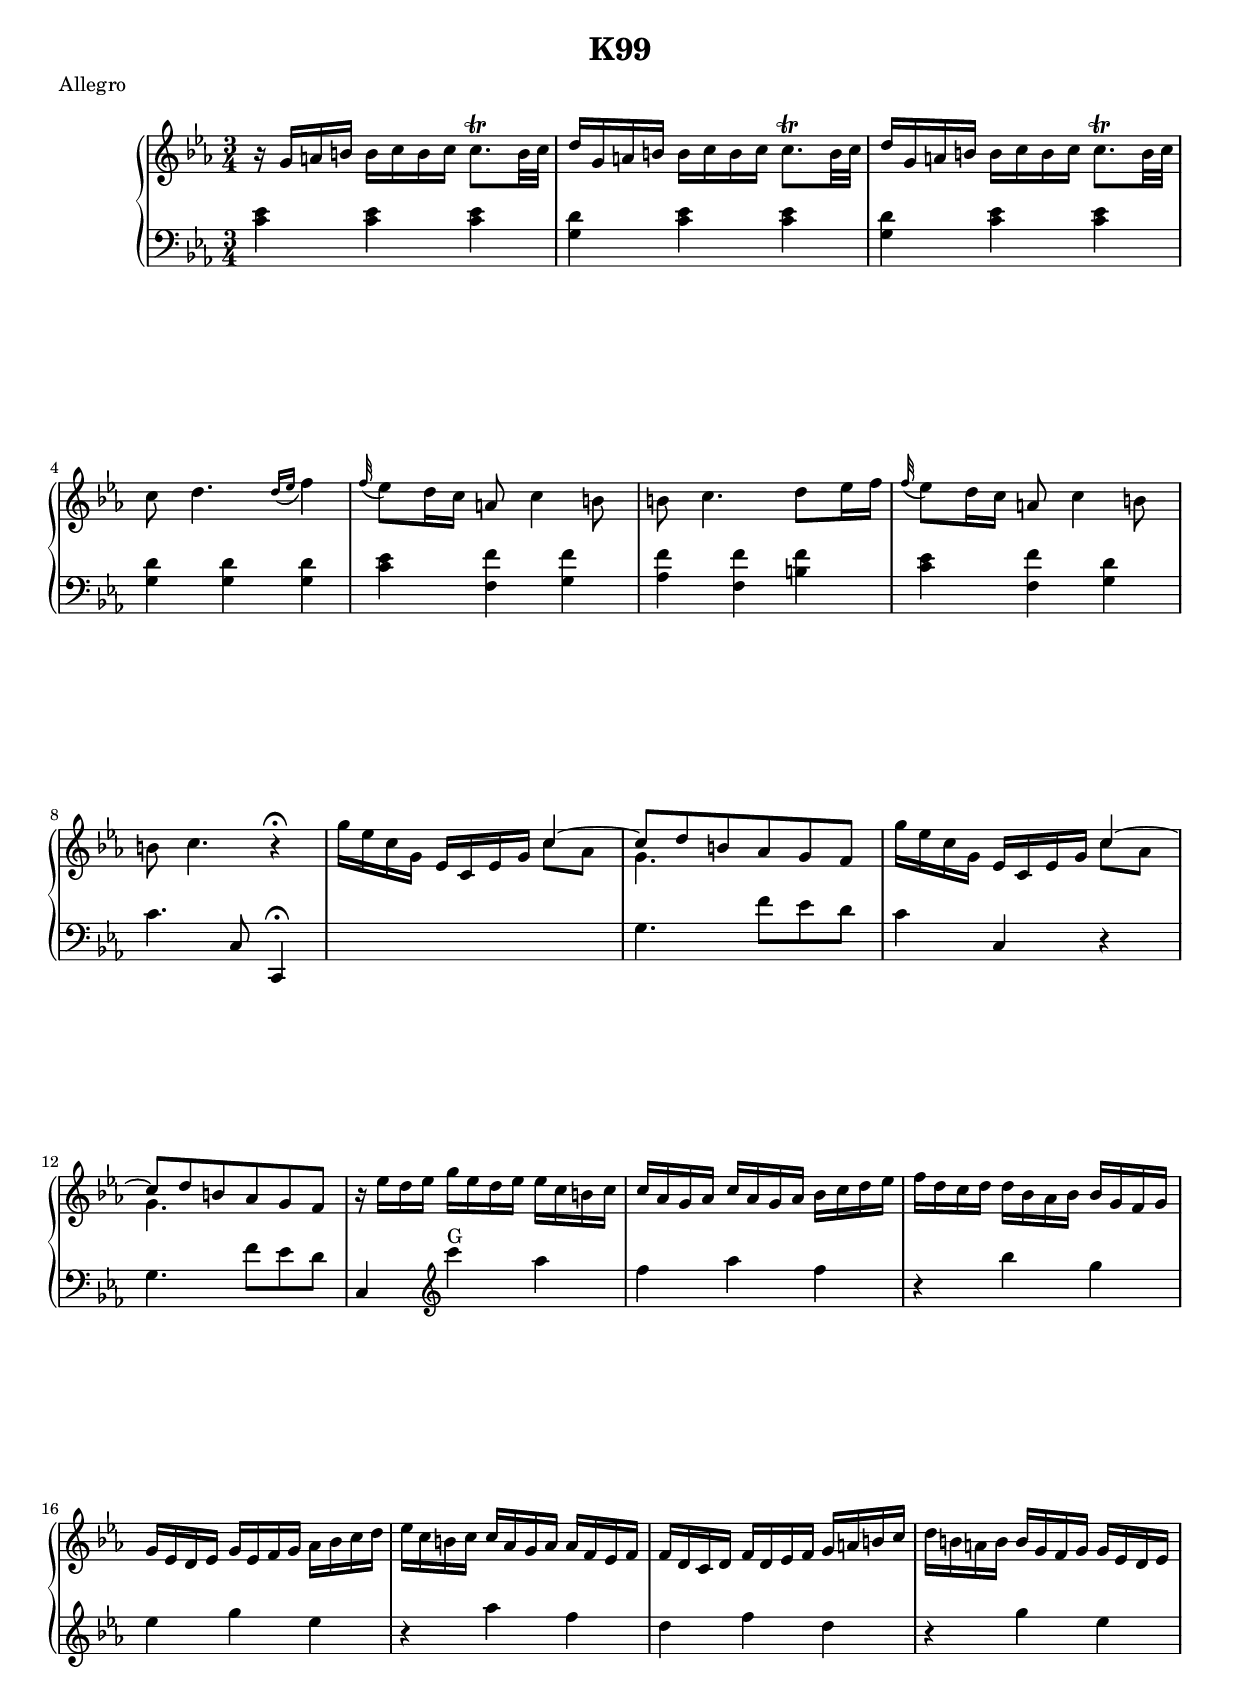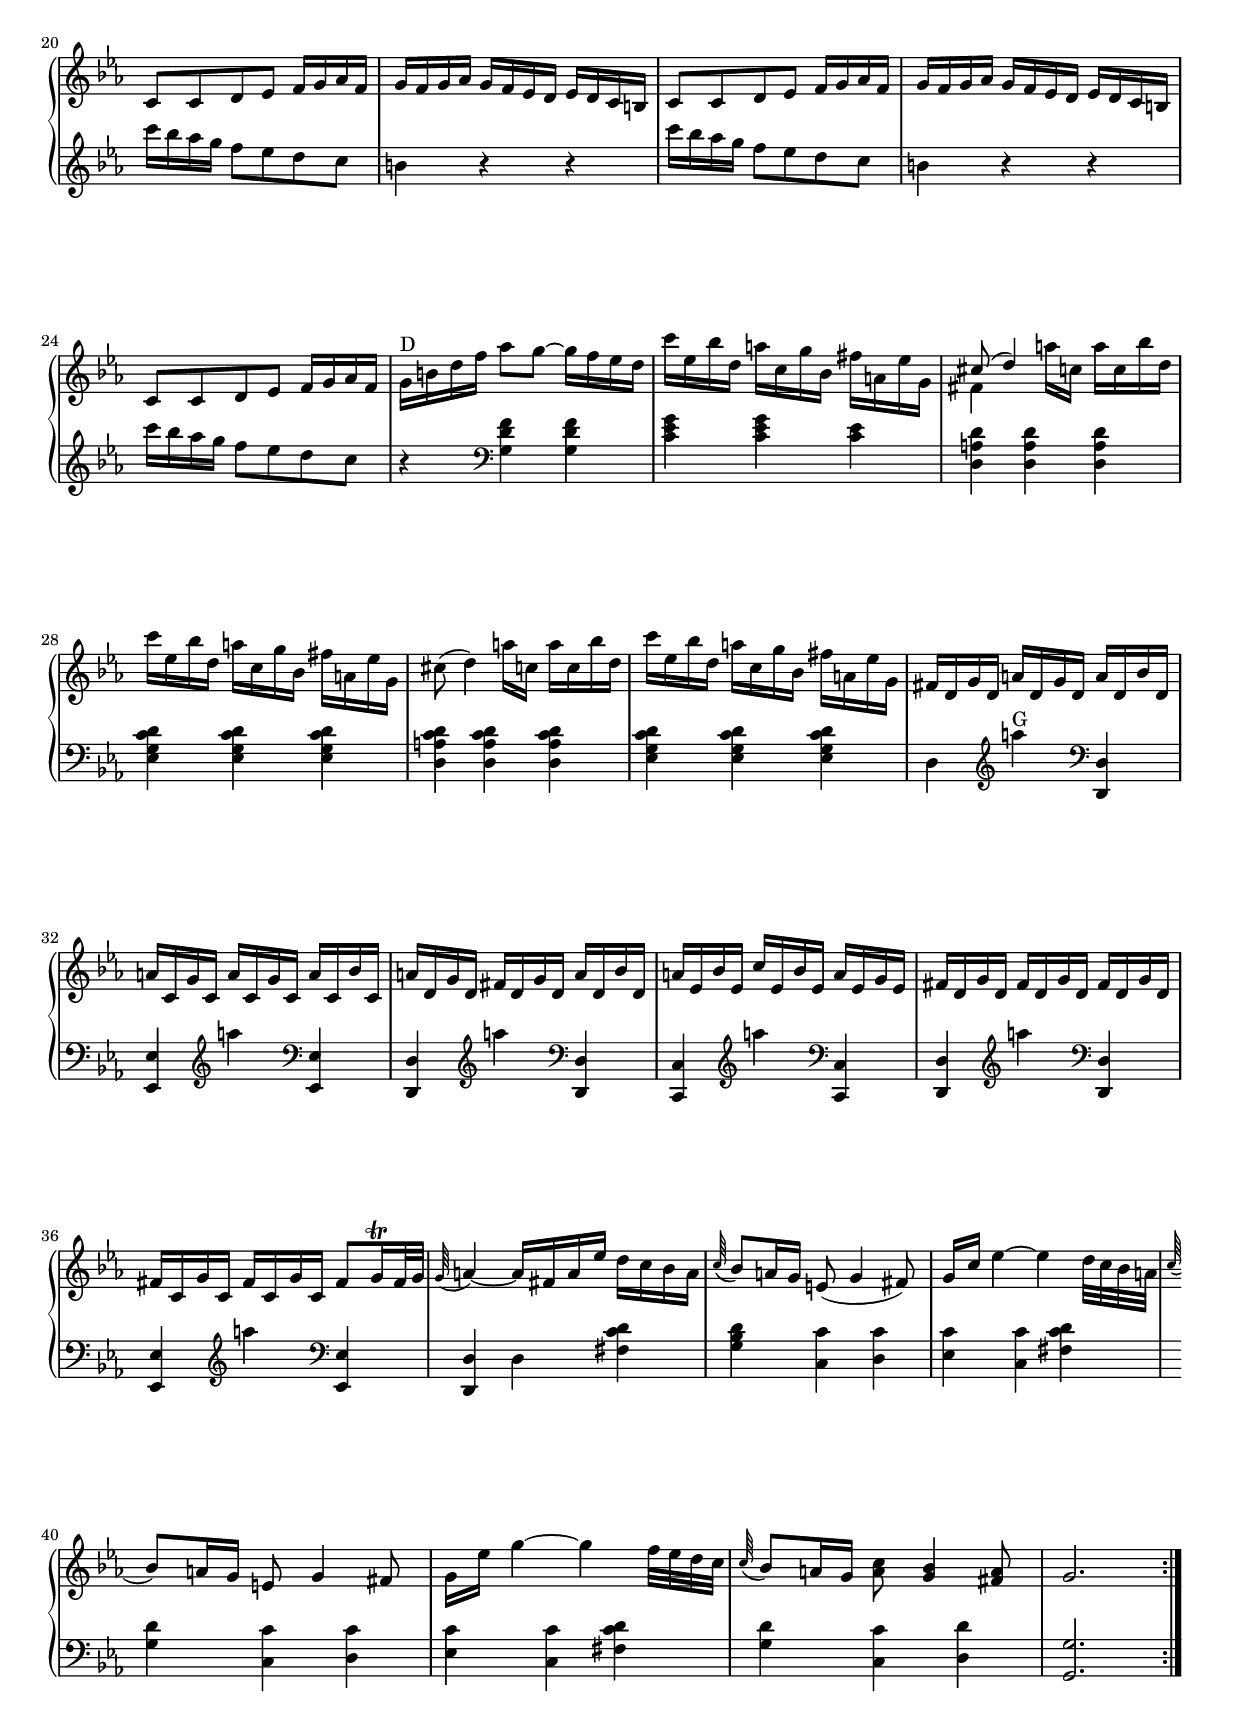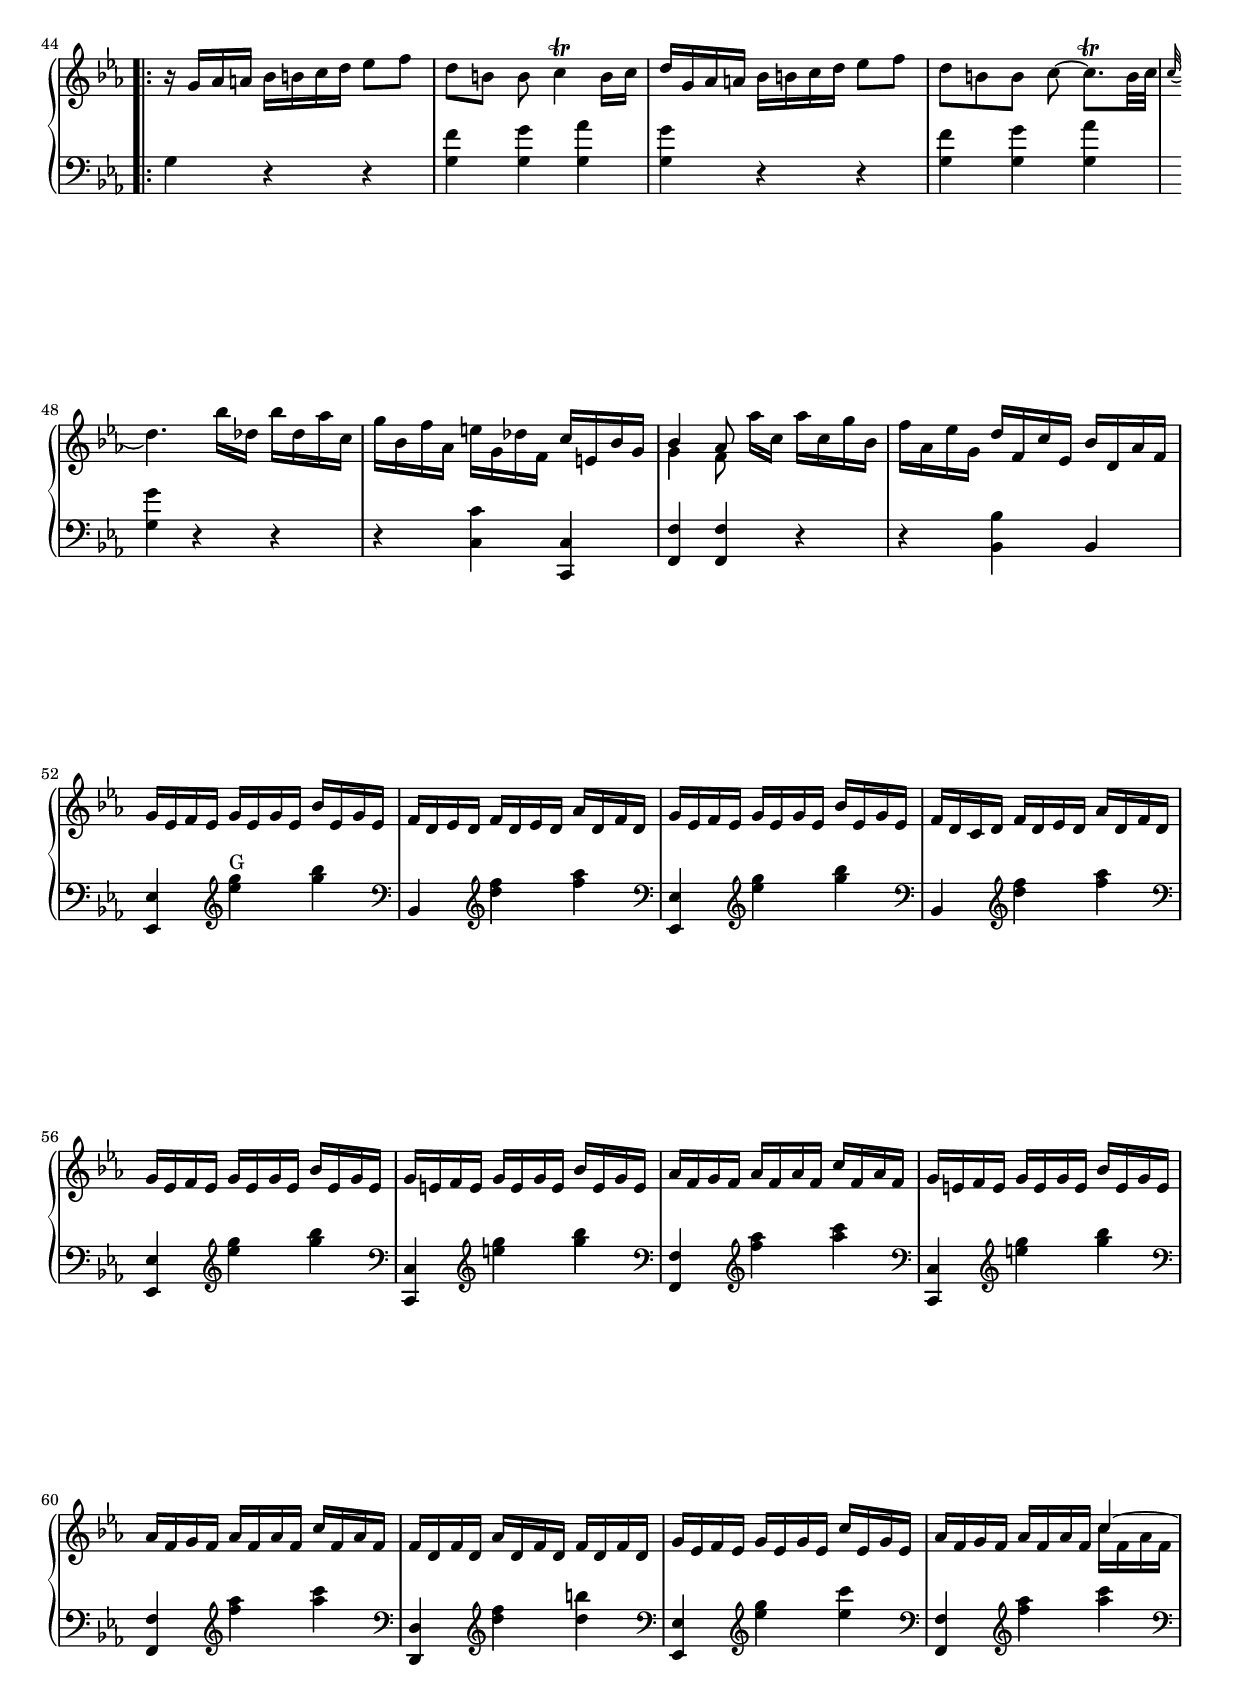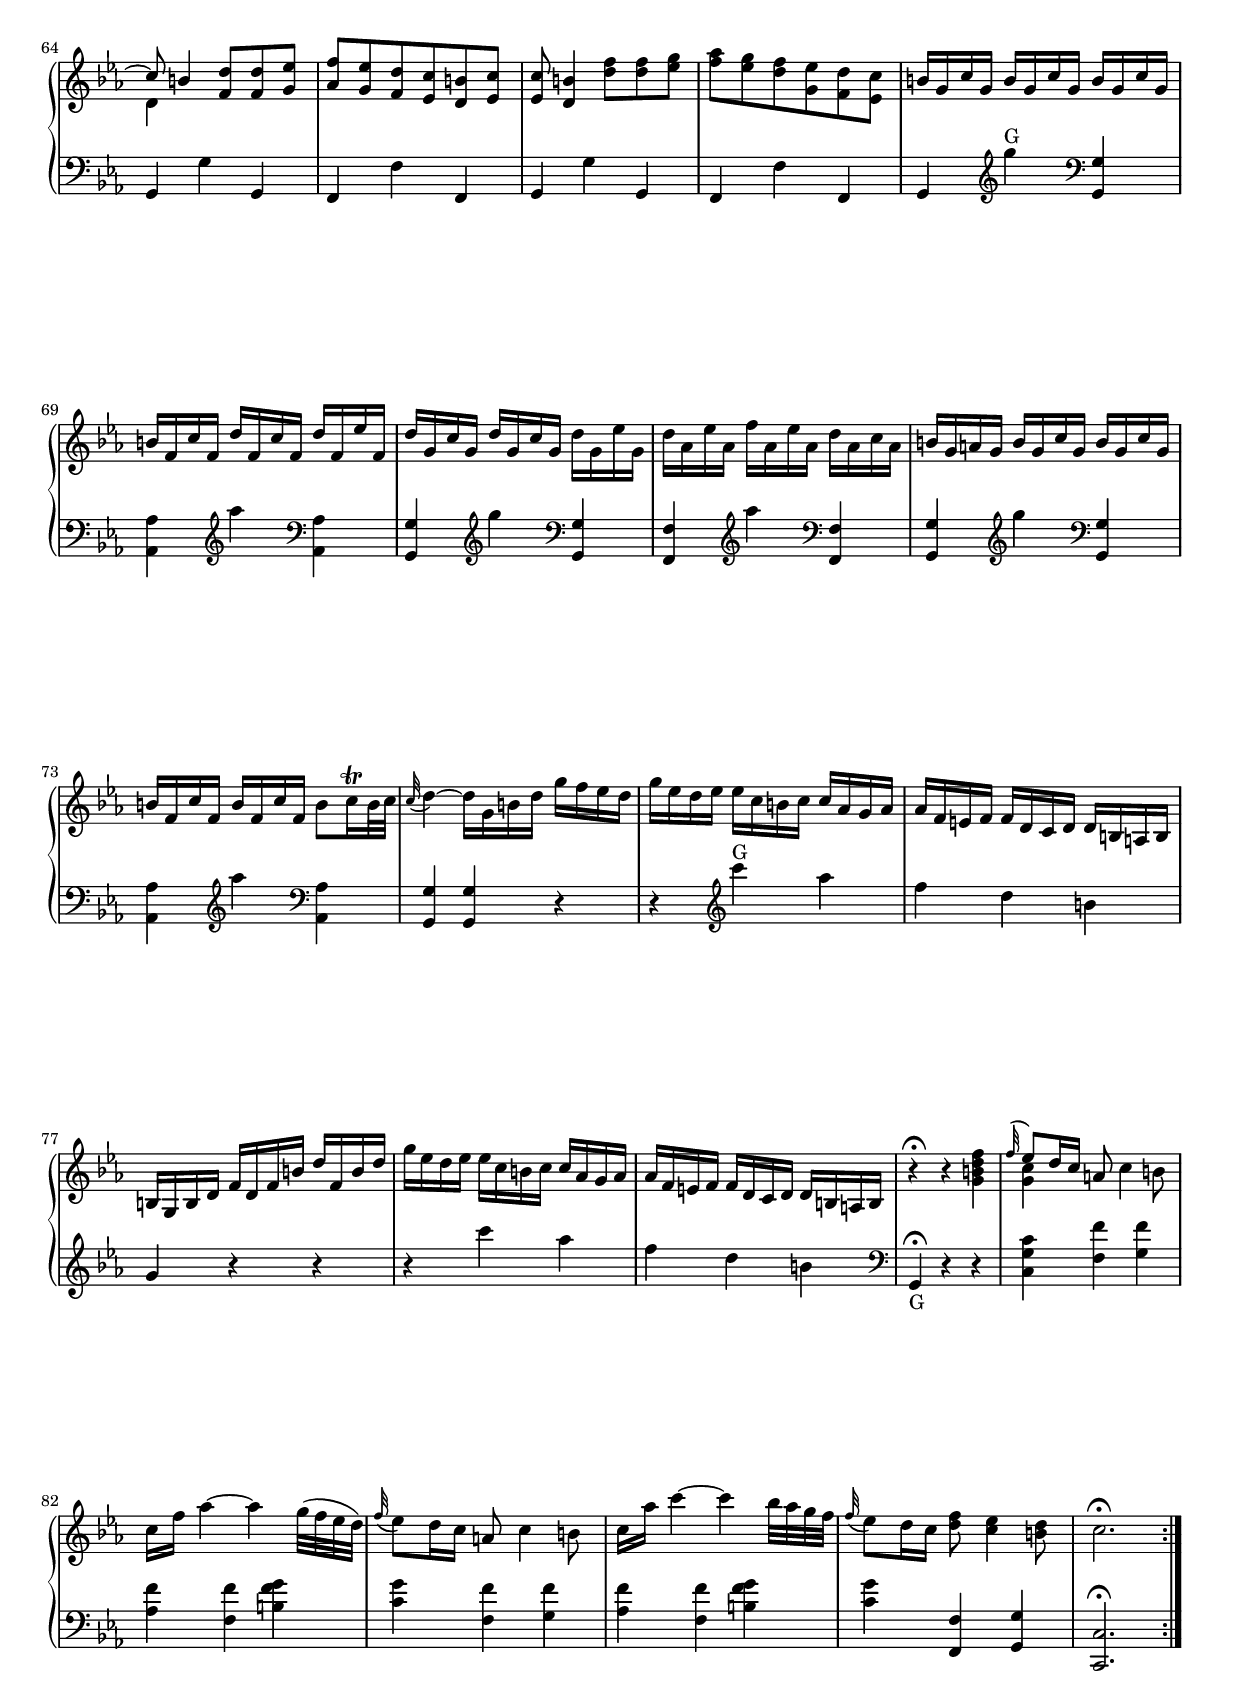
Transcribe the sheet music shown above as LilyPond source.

\version "2.18.2"
\version "2.18.2"

su = \stemUp
sd = \stemDown
sn = \stemNeutral
tu = \tieUp
td = \tieDown
tn = \tieNeutral
cstr = \change Staff = "right"
cstl = \change Staff = "left"

global = {
  \key c \minor
  \time 3/4
}

right = \relative c'' {
  \global
 
  \repeat volta 2 {
    r16 g a b b c b c c8.-\trill b32 c
    \repeat unfold 2 {
      d16 g, a b b c b c c8.-\trill b32 c }
    
    c8 d4. \acciaccatura {d16 ees} f4
    \appoggiatura f32 ees8 d16 c a8 c4 b8
    b c4. d8 ees16 f
    \appoggiatura f32 ees8 d16 c a8 c4 b8
    
    b c4. r4-\fermata
    \repeat unfold 2 {
      g'16 ees c g ees c ees g
      << { c4 ~ c8 d b aes g f } \\ { c'8 aes g4. } >>
    }
    
    r16 ees' d ees g ees d ees ees c b c
    c aes g aes c aes g aes bes c d ees
    f d c d d bes aes bes bes g f g
    
    g ees d ees g ees f g aes bes c d
    ees c b c c aes g aes aes f ees f
    f d c d f d ees f g a b c
    d b a b b g f g g ees d ees
    
    
    \repeat unfold 2 {
      c8 c d ees f16 g aes f
      g f g aes g f ees d ees d c b }
    
    c8 c d ees f16 g aes f
    g^"D" b d f aes8 g ~ g16 f ees d
    c' ees, bes' d, a' c, g' bes, fis' a, ees' g,
    << { cis8-( d4-) } \\ { fis,4 } >> a'16 c, a' c, bes' d,
    
    c' ees, bes' d, a' c, g' bes, fis' a, ees' g,
    cis8-( d4-) a'16 c, a' c, bes' d,
    c' ees, bes' d, a' c, g' bes, fis' a, ees' g,
    fis d g d a' d, g d a' d, bes' d,
    
    a' c, g' c, a' c, g' c, a' c, bes' c,
    a' d, g d fis d g d a' d, bes' d,
    a' ees bes' ees, c' ees, bes' ees, a ees g ees
    fis d g d fis d g d fis d g d
    
    fis c g' c, fis c g' c, fis8 g16-\trill fis32 g
    \appoggiatura g64 a4 ~ a16 fis a ees' d c bes a
    \appoggiatura c64 bes8 a16 g e8-( g4 fis8-)
    g16 c ees4 ~ ees d32 c bes a
    
    \appoggiatura c64 bes8 a16 g e8 g4 fis8
    g16 ees' g4 ~ g f32 ees d c
    \appoggiatura c64 bes8 a16 g <a c>8 <g bes>4 <fis a>8
    g2.
  }
  
  \repeat volta 2 {
    r16 g aes a bes b c d ees8 f
    d[ b] b c4-\trill b16 c
    d g, aes a bes b c d ees8 f
    d[ b b] c ~ c8.-\trill b32 c
    
    \appoggiatura c32 d4. bes'16 des, bes' des, aes' c,
    g' bes, f' aes, e' g, des' f, c' e, bes' g
    << { bes4 aes8 } \\ { g4 f8 } >> aes'16 c, aes' c, g' bes,
    f' aes, ees' g, d' f, c' ees, bes' d, aes' f
    
    g ees f ees g ees g ees bes' ees, g ees
    f d ees d f d ees d aes' d, f d
    g ees f ees g ees g ees bes' ees, g ees
    f d c d f d ees d aes' d, f d
    
    g ees f ees g ees g ees bes' ees, g ees
    g e f e g e g e bes' e, g e
    aes f g f aes f aes f c' f, aes f
    g e f e g e g e bes' e, g e
    
    aes f g f aes f aes f c' f, aes f
    f d f d aes' d, f d f d f d
    g ees f ees g ees g ees c' ees, g ees
    aes f g f aes f aes f 
    
    
    << { c'4 ~ c8 b4 } \\ { c16 f, aes f d4 } >>
    <f d'>8 <f d'> <g ees'>
    <aes f'> <g ees'> <f d'> <ees c'> <d b'> <ees c'>
    <ees c'> <d b'>4 <d' f>8 <d f> <ees g> 
    <f aes> <ees g> <d f> <g, ees'> <f d'> <ees c'>
    b'16 g c g b g c g b g c g
    
    b f c' f, d' f, c' f, d' f, ees' f,
    d' g, c g d' g, c g d' g, ees' g,
    d' aes ees' aes, f' aes, ees' aes, d aes c aes
    b g a g b g c g b g c g
    
    b f c' f, b f c' f, b8 c16-\trill b32 c
    \appoggiatura c32 d4 ~ d16 g, b d g f ees d
    g ees d ees ees c b c c aes g aes
    aes f e f f d c d d b a b
    
    b g b d f d f b d f, b d
    g ees d ees ees c b c c aes g aes
    aes f e f f d c d d b a b
    r4-\fermata  r <g' b d f>
    << { \appoggiatura f'32 \stemUp ees8 d16 c } \\ { <g c>4 } >> a8 c4 b8
    
    c16 f aes4 ~ aes g32( f ees d)
    \appoggiatura f32 ees8 d16 c a8 c4 b8
    c16 aes' c4 ~ c bes32 aes g f
    \appoggiatura f32 ees8 d16 c <d f>8 <c ees>4 <b d>8
    c2.-\fermata
  }
}
 
left = \relative c' {
  \global
  
  \repeat volta 2 {
    <c ees>4 <c ees> <c ees>
    <g d'> <c ees> <c ees>
    <g d'> <c ees> <c ees>
    
    <g d'> <g d'> <g d'> 
    <c ees> <f, f'> <g f'>
    <aes f'> < f f'> <b f'>
    <c ees> <f, f'> <g d'>

    c4. c,8 c,4-\fermata
    s2.
    g''4. f'8 ees d
    c4 c, r
    
    g'4. f'8 ees d
    c,4 \clef treble c'''^"G" aes
    f aes f
    r bes g
    
    ees g ees
    r aes f
    d f d
    r g ees
    
    
    \repeat unfold 2 {
      c'16 bes aes g f8 ees d c
      b4 r r
    }
    
    c'16 bes aes g f8 ees d c
    r4 \clef bass \repeat unfold 2 <g, d' f>4
    <c ees g> <c ees g> <c ees>
    <d, a' d> <d a' d> <d a' d>
    
    <ees g c d> <ees g c d> <ees g c d>
    <d a' c d> <d a' c d> <d a' c d>
    <ees g c d> <ees g c d> <ees g c d>
    d4 \clef treble a'''^"G" \clef bass <d,,,, d'>
    
    <ees ees'> \clef treble a''' \clef bass <ees,,, ees'>
    <d d'> \clef treble a'''' \clef bass <d,,,, d'>
    <c c'> \clef treble a'''' \clef bass <c,,,, c'>
    <d d'> \clef treble a'''' \clef bass <d,,,, d'>
    
    <ees ees'> \clef treble a''' \clef bass <ees,,, ees'>
    <d d'> d'4 <fis c' d>
    <g bes d> <c, c'> <d c'>
    <ees c'> <c c'> <fis c' d>
    
    <g d'> <c, c'> <d c'>
    <ees c'> <c c'> <fis c' d>
    <g d'> <c, c'> <d d'>
    <g, g'>2.
  }
  
  \repeat volta 2 {
    g'4 r r
    <g f'> <g g'> <g aes'>
    <g g'> r r
    <g f'> <g g'> <g aes'>
    
    <g g'> r r
    r <c, c'> <c, c'>
    <f f'> <f f'> r
    r <bes bes'> bes
    
    <ees, ees'> \clef treble <ees''' g>^"G" <g bes>
    \clef bass bes,,, \clef treble <d'' f> <f aes>
    \clef bass <ees,,, ees'> \clef treble <ees''' g> <g bes>
    \clef bass bes,,, \clef treble <d'' f> <f aes>
    
    \clef bass <ees,,, ees'> \clef treble <ees''' g> <g bes>
    \clef bass <c,,,, c'> \clef treble <e''' g> <g bes>
    \clef bass <f,,, f'> \clef treble <f''' aes> <aes c>
    \clef bass <c,,,, c'> \clef treble <e''' g> <g bes>
    
    \clef bass <f,,, f'> \clef treble <f''' aes> <aes c>
    \clef bass <d,,,, d'> \clef treble <d''' f> <d b'>
    \clef bass <ees,,, ees'> \clef treble <ees''' g> <ees c'>
    \clef bass <f,,, f'> \clef treble <f''' aes> <aes c>
    
    
    \clef bass g,,,4 g' g,
    f f' f,
    g g' g,
    f f' f,
    g \clef treble g'''^"G" \clef bass <g,,, g'>
    
    <aes aes'> \clef treble aes''' \clef bass <aes,,, aes'>
    <g g'> \clef treble g''' \clef bass <g,,, g'>
    <f f'> \clef treble aes''' \clef bass <f,,, f'>
    <g g'> \clef treble g''' \clef bass <g,,, g'>
    
    <aes aes'> \clef treble aes''' \clef bass <aes,,, aes'>
    <g g'> <g g'> r
    r \clef treble c'''^"G" aes
    f d b
    
    g r r
    r c' aes
    f d b
    \clef bass g,,_"G"^\fermata r r
    <c g' c> <f f'> <g f'>
    
    <aes f'> <f f'> <b f'g>
    <c g'> <f, f'> <g f'>
    <aes f'> <f f'> <b f'g>
    <c g'> <f,, f'> <g g'> 
    <c, c'>2.-\fermata
  }
}


breaks = {
  \repeat volta 2 {
    s2.*3 \break s2.*4 \break s2.*4 \break s2.*4 \break s2.*4 \pageBreak
    s2.*4 \break s2.*4 \break s2.*4 \break s2.*4 \break s2.*4 \break s2.*4 \pageBreak
  }
  \repeat volta 2 {
    s2.*4 \break s2.*4 \break s2.*4 \break s2.*4 \break s2.*4 \pageBreak  
    s2.*5 \break s2.*4 \break s2.*4 \break s2.*5 \break s2.*5 \pageBreak  
  }
}

#(set-global-staff-size 17.5)

\header {
  title = "K99"
  meter = "Allegro"
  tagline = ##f
}

\paper {
  #(set-paper-size "a4")
  print-page-number = ##f
  between-system-padding = #0.1
  between-system-space = #0.1
  ragged-last-bottom = ##f
  ragged-bottom = ##f
}

\score {
  \new PianoStaff <<
    \new Staff = "right" {
      << 
        \breaks
        \right
      >>
    }
    \new Staff = "left" { 
      <<
      \clef bass \left 
      {s2.*43 \pageBreak}
      >>
    }
  >>
  \layout { }
}
